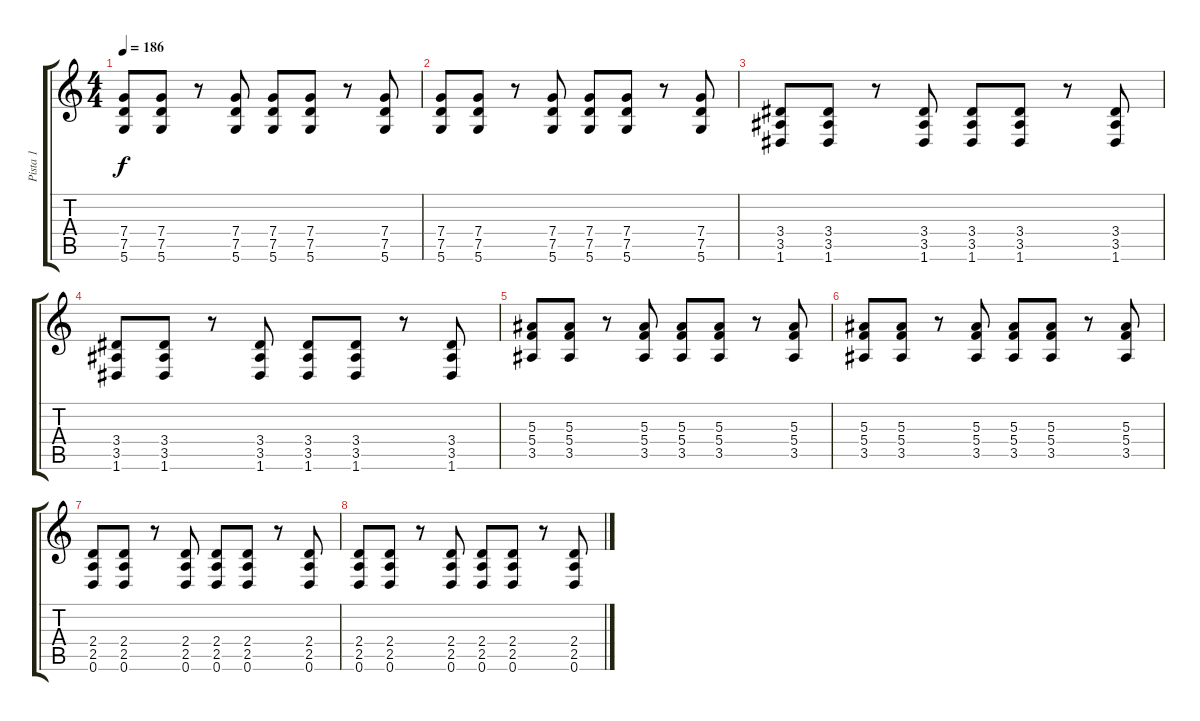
\track ("Pista 1" "Pista 1") {instrument overdrivenguitar}
\staff {score tabs}
\tuning (D4 A3 F3 C3 G2 D2) {hide}
\ts (4 4)
\tempo 186
\clef g2
\ks c
(7.4 7.5 5.6).8{dy f volume 14} (7.4 7.5 5.6).8 r.8 (7.4 7.5 5.6).8 (7.4 7.5 5.6).8 (7.4 7.5 5.6).8 r.8 (7.4 7.5 5.6).8 |
(7.4 7.5 5.6).8 (7.4 7.5 5.6).8 r.8 (7.4 7.5 5.6).8 (7.4 7.5 5.6).8 (7.4 7.5 5.6).8 r.8 (7.4 7.5 5.6).8 |
(3.4 3.5 1.6).8 (3.4 3.5 1.6).8 r.8 (3.4 3.5 1.6).8 (3.4 3.5 1.6).8 (3.4 3.5 1.6).8 r.8 (3.4 3.5 1.6).8 |
(3.4 3.5 1.6).8 (3.4 3.5 1.6).8 r.8 (3.4 3.5 1.6).8 (3.4 3.5 1.6).8 (3.4 3.5 1.6).8 r.8 (3.4 3.5 1.6).8 |
(5.3 5.4 3.5).8 (5.3 5.4 3.5).8 r.8 (5.3 5.4 3.5).8 (5.3 5.4 3.5).8 (5.3 5.4 3.5).8 r.8 (5.3 5.4 3.5).8 |
(5.3 5.4 3.5).8 (5.3 5.4 3.5).8 r.8 (5.3 5.4 3.5).8 (5.3 5.4 3.5).8 (5.3 5.4 3.5).8 r.8 (5.3 5.4 3.5).8 |
(2.4 2.5 0.6).8 (2.4 2.5 0.6).8 r.8 (2.4 2.5 0.6).8 (2.4 2.5 0.6).8 (2.4 2.5 0.6).8 r.8 (2.4 2.5 0.6).8 |
(2.4 2.5 0.6).8 (2.4 2.5 0.6).8 r.8 (2.4 2.5 0.6).8 (2.4 2.5 0.6).8 (2.4 2.5 0.6).8 r.8 (2.4 2.5 0.6).8
